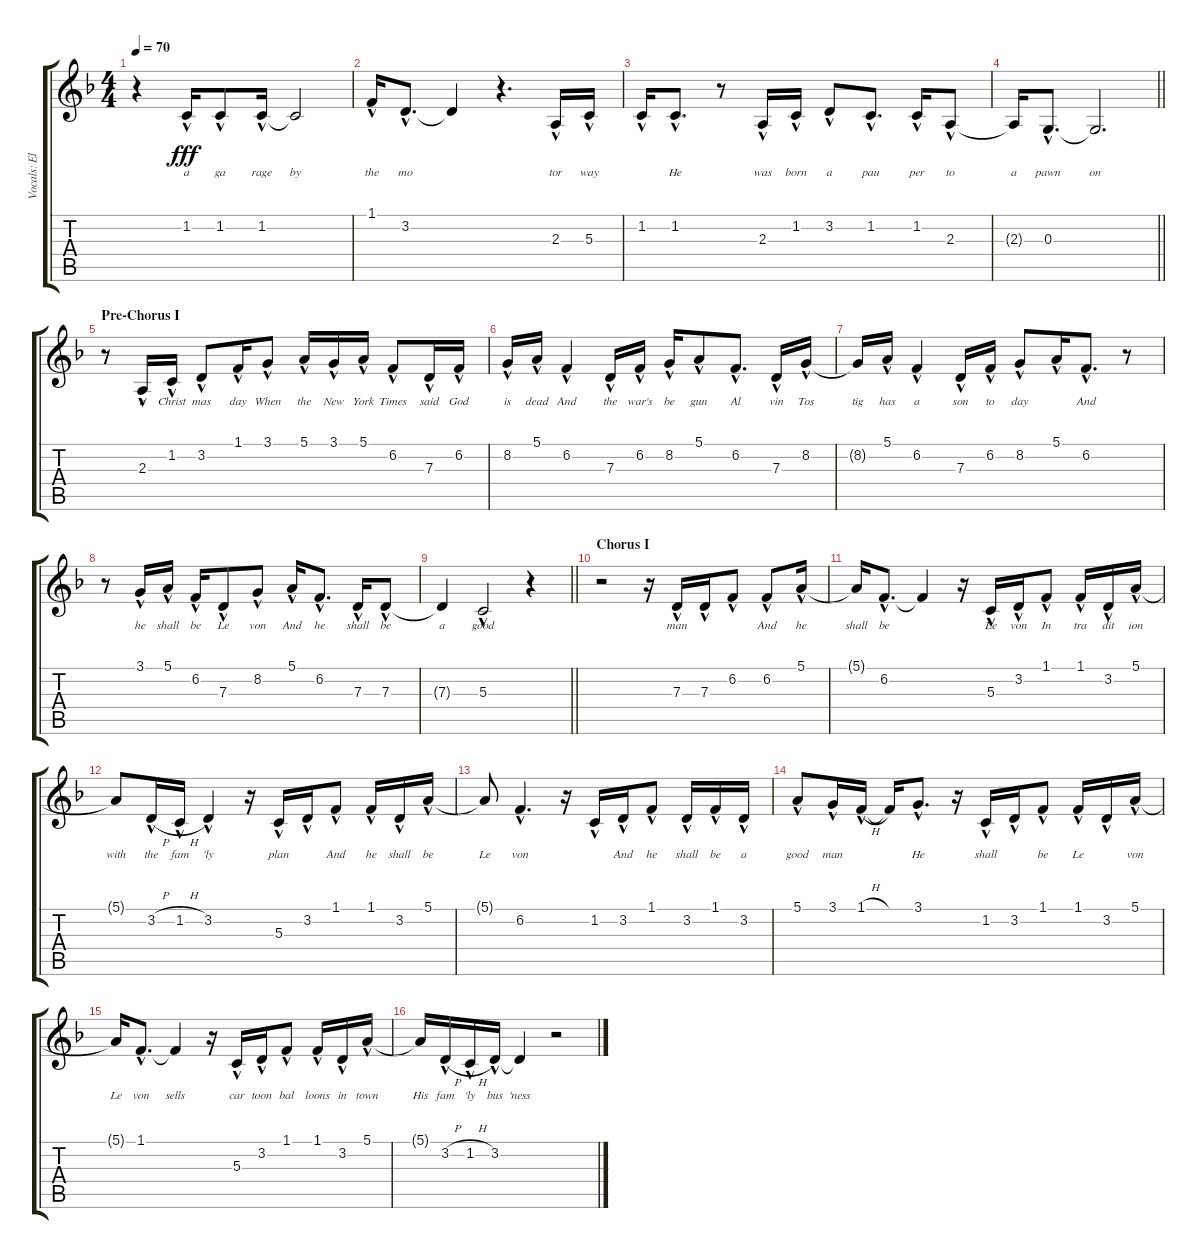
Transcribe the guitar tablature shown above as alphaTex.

\track ("Vocals: Elton" "Vocals: El") {instrument lead2sawtooth}
\staff {score tabs}
\tuning (E4 B3 G3 D3 A2 E2) {hide}
\ts (4 4)
\tempo 70
\clef g2
\ks f
r.4{dy fff} 1.2{hac}.16{lyrics (0 "a") lyrics (1 "") lyrics (2 "") lyrics (3 "") lyrics (4 "")} 1.2{hac}.8{lyrics (0 "ga") lyrics (1 "") lyrics (2 "") lyrics (3 "") lyrics (4 "")} 1.2{hac}.16{lyrics (0 "rage") lyrics (1 "") lyrics (2 "") lyrics (3 "") lyrics (4 "")} 1.2{t}.2{lyrics (0 "by") lyrics (1 "") lyrics (2 "") lyrics (3 "") lyrics (4 "")} |
1.1{hac}.16{lyrics (0 "the") lyrics (1 "") lyrics (2 "") lyrics (3 "") lyrics (4 "")} 3.2{hac}.8{d lyrics (0 "mo") lyrics (1 "") lyrics (2 "") lyrics (3 "") lyrics (4 "")} 3.2{t}.4{lyrics (0 "") lyrics (1 "") lyrics (2 "") lyrics (3 "") lyrics (4 "")} r.4{d} 2.3{hac}.16{lyrics (0 "tor") lyrics (1 "") lyrics (2 "") lyrics (3 "") lyrics (4 "")} 5.3{hac}.16{lyrics (0 "way") lyrics (1 "") lyrics (2 "") lyrics (3 "") lyrics (4 "")} |
1.2{hac}.16{lyrics (0 "") lyrics (1 "") lyrics (2 "") lyrics (3 "") lyrics (4 "")} 1.2{hac}.8{d lyrics (0 "He") lyrics (1 "") lyrics (2 "") lyrics (3 "") lyrics (4 "")} r.8 2.3{hac}.16{lyrics (0 "was") lyrics (1 "") lyrics (2 "") lyrics (3 "") lyrics (4 "")} 1.2{hac}.16{lyrics (0 "born") lyrics (1 "") lyrics (2 "") lyrics (3 "") lyrics (4 "")} 3.2{hac}.8{lyrics (0 "a") lyrics (1 "") lyrics (2 "") lyrics (3 "") lyrics (4 "")} 1.2{hac}.8{d lyrics (0 "pau") lyrics (1 "") lyrics (2 "") lyrics (3 "") lyrics (4 "")} 1.2{hac}.16{lyrics (0 "per") lyrics (1 "") lyrics (2 "") lyrics (3 "") lyrics (4 "")} 2.3{hac}.8{lyrics (0 "to") lyrics (1 "") lyrics (2 "") lyrics (3 "") lyrics (4 "")} |
\barLineRight lightlight
2.3{t}.16{lyrics (0 "a") lyrics (1 "") lyrics (2 "") lyrics (3 "") lyrics (4 "")} 0.3{hac}.8{d lyrics (0 "pawn") lyrics (1 "") lyrics (2 "") lyrics (3 "") lyrics (4 "")} 0.3{t}.2{d lyrics (0 "on") lyrics (1 "") lyrics (2 "") lyrics (3 "") lyrics (4 "")} |
\section ("" "Pre-Chorus I")
r.8 2.3{hac}.16{lyrics (0 "a") lyrics (1 "") lyrics (2 "") lyrics (3 "") lyrics (4 "")} 1.2{hac}.16{lyrics (0 "Christ") lyrics (1 "") lyrics (2 "") lyrics (3 "") lyrics (4 "")} 3.2{hac}.8{lyrics (0 "mas") lyrics (1 "") lyrics (2 "") lyrics (3 "") lyrics (4 "")} 1.1{hac}.16{lyrics (0 "day") lyrics (1 "") lyrics (2 "") lyrics (3 "") lyrics (4 "")} 3.1{hac}.8{lyrics (0 "When") lyrics (1 "") lyrics (2 "") lyrics (3 "") lyrics (4 "")} 5.1{hac}.16{lyrics (0 "the") lyrics (1 "") lyrics (2 "") lyrics (3 "") lyrics (4 "")} 3.1{hac}.16{lyrics (0 "New") lyrics (1 "") lyrics (2 "") lyrics (3 "") lyrics (4 "")} 5.1{hac}.16{lyrics (0 "York") lyrics (1 "") lyrics (2 "") lyrics (3 "") lyrics (4 "")} 6.2{hac}.8{lyrics (0 "Times") lyrics (1 "") lyrics (2 "") lyrics (3 "") lyrics (4 "")} 7.3{hac}.16{lyrics (0 "said") lyrics (1 "") lyrics (2 "") lyrics (3 "") lyrics (4 "")} 6.2{hac}.16{lyrics (0 "God") lyrics (1 "") lyrics (2 "") lyrics (3 "") lyrics (4 "")} |
8.2{hac}.16{lyrics (0 "is") lyrics (1 "") lyrics (2 "") lyrics (3 "") lyrics (4 "")} 5.1{hac}.16{lyrics (0 "dead") lyrics (1 "") lyrics (2 "") lyrics (3 "") lyrics (4 "")} 6.2{hac}.4{lyrics (0 "And") lyrics (1 "") lyrics (2 "") lyrics (3 "") lyrics (4 "")} 7.3{hac}.16{lyrics (0 "the") lyrics (1 "") lyrics (2 "") lyrics (3 "") lyrics (4 "")} 6.2{hac}.16{lyrics (0 "war's") lyrics (1 "") lyrics (2 "") lyrics (3 "") lyrics (4 "")} 8.2{hac}.16{lyrics (0 "be") lyrics (1 "") lyrics (2 "") lyrics (3 "") lyrics (4 "")} 5.1{hac}.8{lyrics (0 "gun") lyrics (1 "") lyrics (2 "") lyrics (3 "") lyrics (4 "")} 6.2{hac}.8{d lyrics (0 "Al") lyrics (1 "") lyrics (2 "") lyrics (3 "") lyrics (4 "")} 7.3{hac}.16{lyrics (0 "vin") lyrics (1 "") lyrics (2 "") lyrics (3 "") lyrics (4 "")} 8.2{hac}.16{lyrics (0 "Tos") lyrics (1 "") lyrics (2 "") lyrics (3 "") lyrics (4 "")} |
8.2{t}.16{lyrics (0 "tig") lyrics (1 "") lyrics (2 "") lyrics (3 "") lyrics (4 "")} 5.1{hac}.16{lyrics (0 "has") lyrics (1 "") lyrics (2 "") lyrics (3 "") lyrics (4 "")} 6.2{hac}.4{lyrics (0 "a") lyrics (1 "") lyrics (2 "") lyrics (3 "") lyrics (4 "")} 7.3{hac}.16{lyrics (0 "son") lyrics (1 "") lyrics (2 "") lyrics (3 "") lyrics (4 "")} 6.2{hac}.16{lyrics (0 "to") lyrics (1 "") lyrics (2 "") lyrics (3 "") lyrics (4 "")} 8.2{hac}.8{lyrics (0 "day") lyrics (1 "") lyrics (2 "") lyrics (3 "") lyrics (4 "")} 5.1{hac}.16{lyrics (0 "") lyrics (1 "") lyrics (2 "") lyrics (3 "") lyrics (4 "")} 6.2{hac}.8{d lyrics (0 "And") lyrics (1 "") lyrics (2 "") lyrics (3 "") lyrics (4 "")} r.8 |
r.8 3.1{hac}.16{lyrics (0 "he") lyrics (1 "") lyrics (2 "") lyrics (3 "") lyrics (4 "")} 5.1{hac}.16{lyrics (0 "shall") lyrics (1 "") lyrics (2 "") lyrics (3 "") lyrics (4 "")} 6.2{hac}.16{lyrics (0 "be") lyrics (1 "") lyrics (2 "") lyrics (3 "") lyrics (4 "")} 7.3{hac}.8{lyrics (0 "Le") lyrics (1 "") lyrics (2 "") lyrics (3 "") lyrics (4 "")} 8.2{hac}.8{lyrics (0 "von") lyrics (1 "") lyrics (2 "") lyrics (3 "") lyrics (4 "")} 5.1{hac}.16{lyrics (0 "And") lyrics (1 "") lyrics (2 "") lyrics (3 "") lyrics (4 "")} 6.2{hac}.8{d lyrics (0 "he") lyrics (1 "") lyrics (2 "") lyrics (3 "") lyrics (4 "")} 7.3{hac}.16{lyrics (0 "shall") lyrics (1 "") lyrics (2 "") lyrics (3 "") lyrics (4 "")} 7.3{hac}.8{lyrics (0 "be") lyrics (1 "") lyrics (2 "") lyrics (3 "") lyrics (4 "")} |
\barLineRight lightlight
7.3{t}.4{lyrics (0 "a") lyrics (1 "") lyrics (2 "") lyrics (3 "") lyrics (4 "")} 5.3{hac}.2{lyrics (0 "good") lyrics (1 "") lyrics (2 "") lyrics (3 "") lyrics (4 "")} r.4 |
\section ("" "Chorus I")
r.2 r.16 7.3{hac}.16{lyrics (0 "man") lyrics (1 "") lyrics (2 "") lyrics (3 "") lyrics (4 "")} 7.3{hac}.16{lyrics (0 "") lyrics (1 "") lyrics (2 "") lyrics (3 "") lyrics (4 "")} 6.2{hac}.8{lyrics (0 "") lyrics (1 "") lyrics (2 "") lyrics (3 "") lyrics (4 "")} 6.2{hac}.8{lyrics (0 "And") lyrics (1 "") lyrics (2 "") lyrics (3 "") lyrics (4 "")} 5.1{hac}.16{lyrics (0 "he") lyrics (1 "") lyrics (2 "") lyrics (3 "") lyrics (4 "")} |
5.1{t}.16{lyrics (0 "shall") lyrics (1 "") lyrics (2 "") lyrics (3 "") lyrics (4 "")} 6.2{hac}.8{d lyrics (0 "be") lyrics (1 "") lyrics (2 "") lyrics (3 "") lyrics (4 "")} 6.2{t}.4{lyrics (0 "") lyrics (1 "") lyrics (2 "") lyrics (3 "") lyrics (4 "")} r.16 5.3{hac}.16{lyrics (0 "Le") lyrics (1 "") lyrics (2 "") lyrics (3 "") lyrics (4 "")} 3.2{hac}.16{lyrics (0 "von") lyrics (1 "") lyrics (2 "") lyrics (3 "") lyrics (4 "")} 1.1{hac}.8{lyrics (0 "In") lyrics (1 "") lyrics (2 "") lyrics (3 "") lyrics (4 "")} 1.1{hac}.16{lyrics (0 "tra") lyrics (1 "") lyrics (2 "") lyrics (3 "") lyrics (4 "")} 3.2{hac}.16{lyrics (0 "dit") lyrics (1 "") lyrics (2 "") lyrics (3 "") lyrics (4 "")} 5.1{hac}.16{lyrics (0 "ion") lyrics (1 "") lyrics (2 "") lyrics (3 "") lyrics (4 "")} |
5.1{t}.8{lyrics (0 "with") lyrics (1 "") lyrics (2 "") lyrics (3 "") lyrics (4 "")} 3.2{h hac}.16{lyrics (0 "the") lyrics (1 "") lyrics (2 "") lyrics (3 "") lyrics (4 "")} 1.2{h hac}.16{lyrics (0 "fam") lyrics (1 "") lyrics (2 "") lyrics (3 "") lyrics (4 "")} 3.2{hac}.4{lyrics (0 "'ly") lyrics (1 "") lyrics (2 "") lyrics (3 "") lyrics (4 "")} r.16 5.3{hac}.16{lyrics (0 "plan") lyrics (1 "") lyrics (2 "") lyrics (3 "") lyrics (4 "")} 3.2{hac}.16{lyrics (0 "") lyrics (1 "") lyrics (2 "") lyrics (3 "") lyrics (4 "")} 1.1{hac}.8{lyrics (0 "And") lyrics (1 "") lyrics (2 "") lyrics (3 "") lyrics (4 "")} 1.1{hac}.16{lyrics (0 "he") lyrics (1 "") lyrics (2 "") lyrics (3 "") lyrics (4 "")} 3.2{hac}.16{lyrics (0 "shall") lyrics (1 "") lyrics (2 "") lyrics (3 "") lyrics (4 "")} 5.1{hac}.16{lyrics (0 "be") lyrics (1 "") lyrics (2 "") lyrics (3 "") lyrics (4 "")} |
5.1{t}.8{lyrics (0 "Le") lyrics (1 "") lyrics (2 "") lyrics (3 "") lyrics (4 "")} 6.2{hac}.4{d lyrics (0 "von") lyrics (1 "") lyrics (2 "") lyrics (3 "") lyrics (4 "")} r.16 1.2{hac}.16{lyrics (0 "") lyrics (1 "") lyrics (2 "") lyrics (3 "") lyrics (4 "")} 3.2{hac}.16{lyrics (0 "And") lyrics (1 "") lyrics (2 "") lyrics (3 "") lyrics (4 "")} 1.1{hac}.8{lyrics (0 "he") lyrics (1 "") lyrics (2 "") lyrics (3 "") lyrics (4 "")} 3.2{hac}.16{lyrics (0 "shall") lyrics (1 "") lyrics (2 "") lyrics (3 "") lyrics (4 "")} 1.1{hac}.16{lyrics (0 "be") lyrics (1 "") lyrics (2 "") lyrics (3 "") lyrics (4 "")} 3.2{hac}.16{lyrics (0 "a") lyrics (1 "") lyrics (2 "") lyrics (3 "") lyrics (4 "")} |
5.1{hac}.8{lyrics (0 "good") lyrics (1 "") lyrics (2 "") lyrics (3 "") lyrics (4 "")} 3.1{hac}.16{lyrics (0 "man") lyrics (1 "") lyrics (2 "") lyrics (3 "") lyrics (4 "")} 1.1{h hac}.16{lyrics (0 "") lyrics (1 "") lyrics (2 "") lyrics (3 "") lyrics (4 "")} 1.1{t}.16{lyrics (0 "") lyrics (1 "") lyrics (2 "") lyrics (3 "") lyrics (4 "")} 3.1{hac}.8{d lyrics (0 "He") lyrics (1 "") lyrics (2 "") lyrics (3 "") lyrics (4 "")} r.16 1.2{hac}.16{lyrics (0 "shall") lyrics (1 "") lyrics (2 "") lyrics (3 "") lyrics (4 "")} 3.2{hac}.16{lyrics (0 "") lyrics (1 "") lyrics (2 "") lyrics (3 "") lyrics (4 "")} 1.1{hac}.8{lyrics (0 "be") lyrics (1 "") lyrics (2 "") lyrics (3 "") lyrics (4 "")} 1.1{hac}.16{lyrics (0 "Le") lyrics (1 "") lyrics (2 "") lyrics (3 "") lyrics (4 "")} 3.2{hac}.16{lyrics (0 "") lyrics (1 "") lyrics (2 "") lyrics (3 "") lyrics (4 "")} 5.1{hac}.16{lyrics (0 "von") lyrics (1 "") lyrics (2 "") lyrics (3 "") lyrics (4 "")} |
5.1{t}.16{lyrics (0 "Le") lyrics (1 "") lyrics (2 "") lyrics (3 "") lyrics (4 "")} 1.1{hac}.8{d lyrics (0 "von") lyrics (1 "") lyrics (2 "") lyrics (3 "") lyrics (4 "")} 1.1{t}.4{lyrics (0 "sells") lyrics (1 "") lyrics (2 "") lyrics (3 "") lyrics (4 "")} r.16 5.3{hac}.16{lyrics (0 "car") lyrics (1 "") lyrics (2 "") lyrics (3 "") lyrics (4 "")} 3.2{hac}.16{lyrics (0 "toon") lyrics (1 "") lyrics (2 "") lyrics (3 "") lyrics (4 "")} 1.1{hac}.8{lyrics (0 "bal") lyrics (1 "") lyrics (2 "") lyrics (3 "") lyrics (4 "")} 1.1{hac}.16{lyrics (0 "loons") lyrics (1 "") lyrics (2 "") lyrics (3 "") lyrics (4 "")} 3.2{hac}.16{lyrics (0 "in") lyrics (1 "") lyrics (2 "") lyrics (3 "") lyrics (4 "")} 5.1{hac}.16{lyrics (0 "town") lyrics (1 "") lyrics (2 "") lyrics (3 "") lyrics (4 "")} |
5.1{t}.16{lyrics (0 "His") lyrics (1 "") lyrics (2 "") lyrics (3 "") lyrics (4 "")} 3.2{h hac}.16{lyrics (0 "fam") lyrics (1 "") lyrics (2 "") lyrics (3 "") lyrics (4 "")} 1.2{h hac}.16{lyrics (0 "'ly") lyrics (1 "") lyrics (2 "") lyrics (3 "") lyrics (4 "")} 3.2{hac}.16{lyrics (0 "bus") lyrics (1 "") lyrics (2 "") lyrics (3 "") lyrics (4 "")} 3.2{t}.4{lyrics (0 "'ness") lyrics (1 "") lyrics (2 "") lyrics (3 "") lyrics (4 "")} r.2
